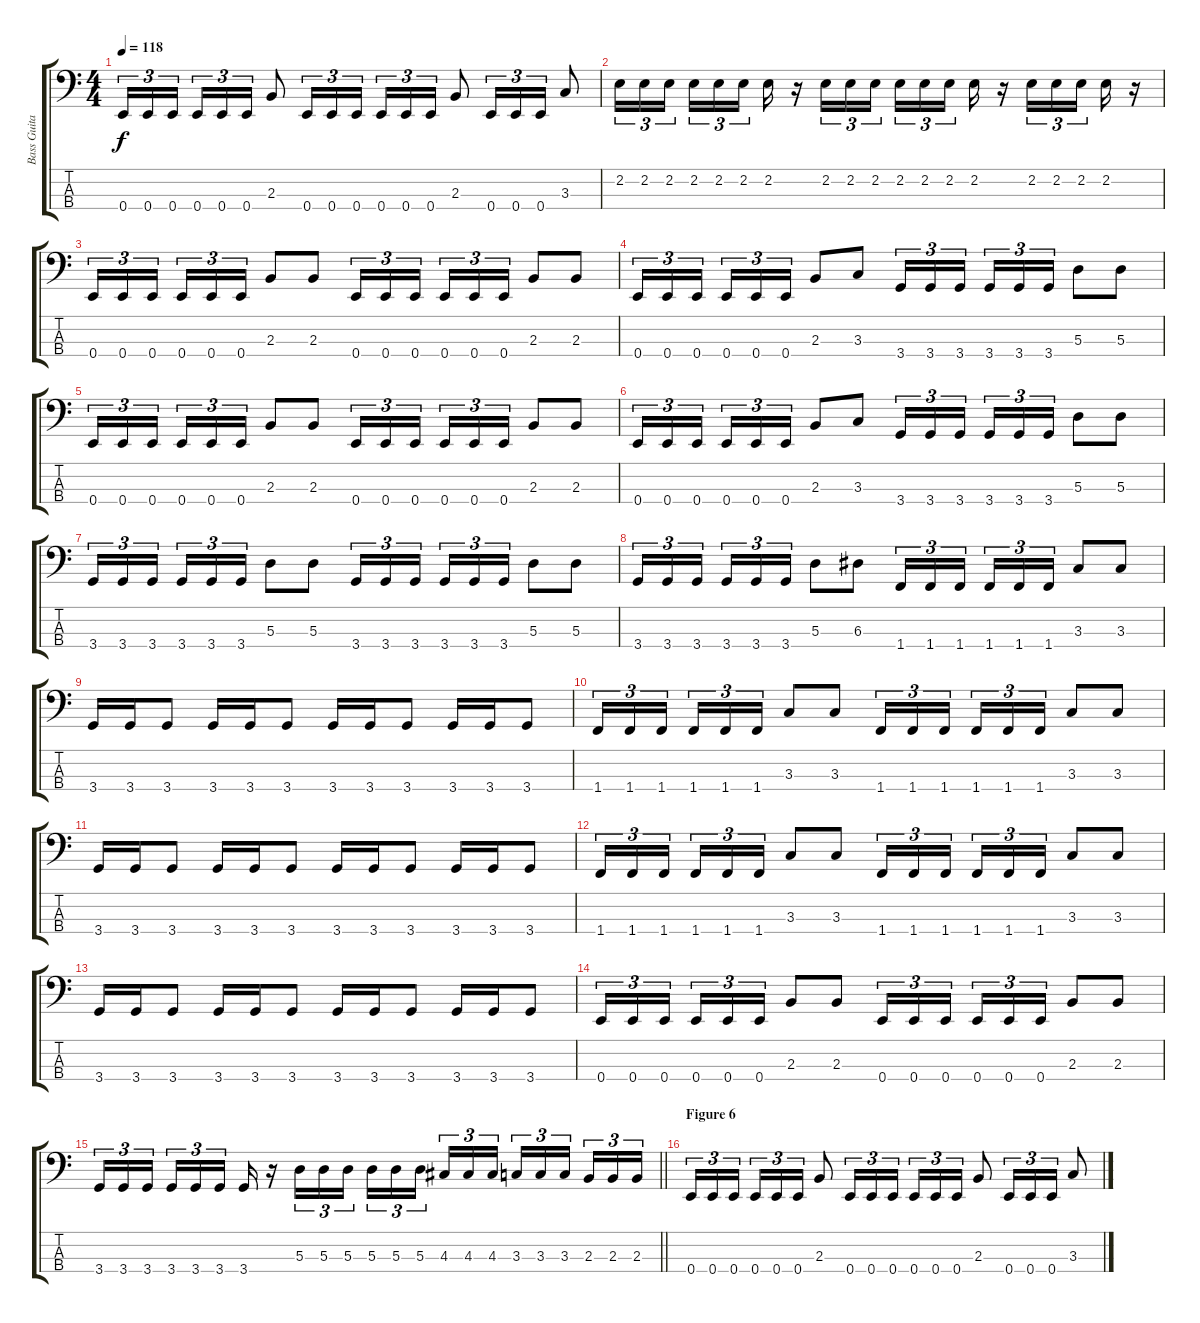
\track ("Bass Guitar \"Cliff Burton\"" "Bass Guita") {instrument electricbassfinger}
\staff {score tabs}
\tuning (G2 D2 A1 E1) {hide}
\ts (4 4)
\tempo 118
\clef f4
\ks c
0.4.16{tu (3 2) dy f} 0.4.16{tu (3 2)} 0.4.16{tu (3 2) beam splitsecondary} 0.4.16{tu (3 2)} 0.4.16{tu (3 2)} 0.4.16{tu (3 2)} 2.3.8 0.4.16{tu (3 2)} 0.4.16{tu (3 2)} 0.4.16{tu (3 2)} 0.4.16{tu (3 2)} 0.4.16{tu (3 2)} 0.4.16{tu (3 2)} 2.3.8 0.4.16{tu (3 2)} 0.4.16{tu (3 2)} 0.4.16{tu (3 2)} 3.3.8 |
2.2.16{tu (3 2)} 2.2.16{tu (3 2)} 2.2.16{tu (3 2) beam splitsecondary} 2.2.16{tu (3 2)} 2.2.16{tu (3 2)} 2.2.16{tu (3 2)} 2.2.16 r.16 2.2.16{tu (3 2)} 2.2.16{tu (3 2)} 2.2.16{tu (3 2)} 2.2.16{tu (3 2)} 2.2.16{tu (3 2)} 2.2.16{tu (3 2) beam splitsecondary} 2.2.16 r.16 2.2.16{tu (3 2)} 2.2.16{tu (3 2)} 2.2.16{tu (3 2) beam splitsecondary} 2.2.16 r.16 |
0.4.16{tu (3 2)} 0.4.16{tu (3 2)} 0.4.16{tu (3 2) beam splitsecondary} 0.4.16{tu (3 2)} 0.4.16{tu (3 2)} 0.4.16{tu (3 2)} 2.3.8 2.3.8 0.4.16{tu (3 2)} 0.4.16{tu (3 2)} 0.4.16{tu (3 2) beam splitsecondary} 0.4.16{tu (3 2)} 0.4.16{tu (3 2)} 0.4.16{tu (3 2)} 2.3.8 2.3.8 |
0.4.16{tu (3 2)} 0.4.16{tu (3 2)} 0.4.16{tu (3 2) beam splitsecondary} 0.4.16{tu (3 2)} 0.4.16{tu (3 2)} 0.4.16{tu (3 2)} 2.3.8 3.3.8 3.4.16{tu (3 2)} 3.4.16{tu (3 2)} 3.4.16{tu (3 2) beam splitsecondary} 3.4.16{tu (3 2)} 3.4.16{tu (3 2)} 3.4.16{tu (3 2)} 5.3.8 5.3.8 |
0.4.16{tu (3 2)} 0.4.16{tu (3 2)} 0.4.16{tu (3 2) beam splitsecondary} 0.4.16{tu (3 2)} 0.4.16{tu (3 2)} 0.4.16{tu (3 2)} 2.3.8 2.3.8 0.4.16{tu (3 2)} 0.4.16{tu (3 2)} 0.4.16{tu (3 2) beam splitsecondary} 0.4.16{tu (3 2)} 0.4.16{tu (3 2)} 0.4.16{tu (3 2)} 2.3.8 2.3.8 |
0.4.16{tu (3 2)} 0.4.16{tu (3 2)} 0.4.16{tu (3 2) beam splitsecondary} 0.4.16{tu (3 2)} 0.4.16{tu (3 2)} 0.4.16{tu (3 2)} 2.3.8 3.3.8 3.4.16{tu (3 2)} 3.4.16{tu (3 2)} 3.4.16{tu (3 2) beam splitsecondary} 3.4.16{tu (3 2)} 3.4.16{tu (3 2)} 3.4.16{tu (3 2)} 5.3.8 5.3.8 |
3.4.16{tu (3 2)} 3.4.16{tu (3 2)} 3.4.16{tu (3 2) beam splitsecondary} 3.4.16{tu (3 2)} 3.4.16{tu (3 2)} 3.4.16{tu (3 2)} 5.3.8 5.3.8 3.4.16{tu (3 2)} 3.4.16{tu (3 2)} 3.4.16{tu (3 2) beam splitsecondary} 3.4.16{tu (3 2)} 3.4.16{tu (3 2)} 3.4.16{tu (3 2)} 5.3.8 5.3.8 |
3.4.16{tu (3 2)} 3.4.16{tu (3 2)} 3.4.16{tu (3 2) beam splitsecondary} 3.4.16{tu (3 2)} 3.4.16{tu (3 2)} 3.4.16{tu (3 2)} 5.3.8 6.3.8 1.4.16{tu (3 2)} 1.4.16{tu (3 2)} 1.4.16{tu (3 2) beam splitsecondary} 1.4.16{tu (3 2)} 1.4.16{tu (3 2)} 1.4.16{tu (3 2)} 3.3.8 3.3.8 |
3.4.16 3.4.16 3.4.8 3.4.16 3.4.16 3.4.8 3.4.16 3.4.16 3.4.8 3.4.16 3.4.16 3.4.8 |
1.4.16{tu (3 2)} 1.4.16{tu (3 2)} 1.4.16{tu (3 2) beam splitsecondary} 1.4.16{tu (3 2)} 1.4.16{tu (3 2)} 1.4.16{tu (3 2)} 3.3.8 3.3.8 1.4.16{tu (3 2)} 1.4.16{tu (3 2)} 1.4.16{tu (3 2) beam splitsecondary} 1.4.16{tu (3 2)} 1.4.16{tu (3 2)} 1.4.16{tu (3 2)} 3.3.8 3.3.8 |
3.4.16 3.4.16 3.4.8 3.4.16 3.4.16 3.4.8 3.4.16 3.4.16 3.4.8 3.4.16 3.4.16 3.4.8 |
1.4.16{tu (3 2)} 1.4.16{tu (3 2)} 1.4.16{tu (3 2) beam splitsecondary} 1.4.16{tu (3 2)} 1.4.16{tu (3 2)} 1.4.16{tu (3 2)} 3.3.8 3.3.8 1.4.16{tu (3 2)} 1.4.16{tu (3 2)} 1.4.16{tu (3 2) beam splitsecondary} 1.4.16{tu (3 2)} 1.4.16{tu (3 2)} 1.4.16{tu (3 2)} 3.3.8 3.3.8 |
3.4.16 3.4.16 3.4.8 3.4.16 3.4.16 3.4.8 3.4.16 3.4.16 3.4.8 3.4.16 3.4.16 3.4.8 |
0.4.16{tu (3 2)} 0.4.16{tu (3 2)} 0.4.16{tu (3 2) beam splitsecondary} 0.4.16{tu (3 2)} 0.4.16{tu (3 2)} 0.4.16{tu (3 2)} 2.3.8 2.3.8 0.4.16{tu (3 2)} 0.4.16{tu (3 2)} 0.4.16{tu (3 2) beam splitsecondary} 0.4.16{tu (3 2)} 0.4.16{tu (3 2)} 0.4.16{tu (3 2)} 2.3.8 2.3.8 |
\barLineRight lightlight
3.4.16{tu (3 2)} 3.4.16{tu (3 2)} 3.4.16{tu (3 2) beam splitsecondary} 3.4.16{tu (3 2)} 3.4.16{tu (3 2)} 3.4.16{tu (3 2)} 3.4.16 r.16 5.3.16{tu (3 2)} 5.3.16{tu (3 2)} 5.3.16{tu (3 2)} 5.3.16{tu (3 2)} 5.3.16{tu (3 2)} 5.3.16{tu (3 2) beam splitsecondary} 4.3.16{tu (3 2)} 4.3.16{tu (3 2)} 4.3.16{tu (3 2)} 3.3.16{tu (3 2)} 3.3.16{tu (3 2)} 3.3.16{tu (3 2) beam splitsecondary} 2.3.16{tu (3 2)} 2.3.16{tu (3 2)} 2.3.16{tu (3 2)} |
\section ("" "Figure 6")
0.4.16{tu (3 2)} 0.4.16{tu (3 2)} 0.4.16{tu (3 2) beam splitsecondary} 0.4.16{tu (3 2)} 0.4.16{tu (3 2)} 0.4.16{tu (3 2)} 2.3.8 0.4.16{tu (3 2)} 0.4.16{tu (3 2)} 0.4.16{tu (3 2)} 0.4.16{tu (3 2)} 0.4.16{tu (3 2)} 0.4.16{tu (3 2)} 2.3.8 0.4.16{tu (3 2)} 0.4.16{tu (3 2)} 0.4.16{tu (3 2)} 3.3.8
